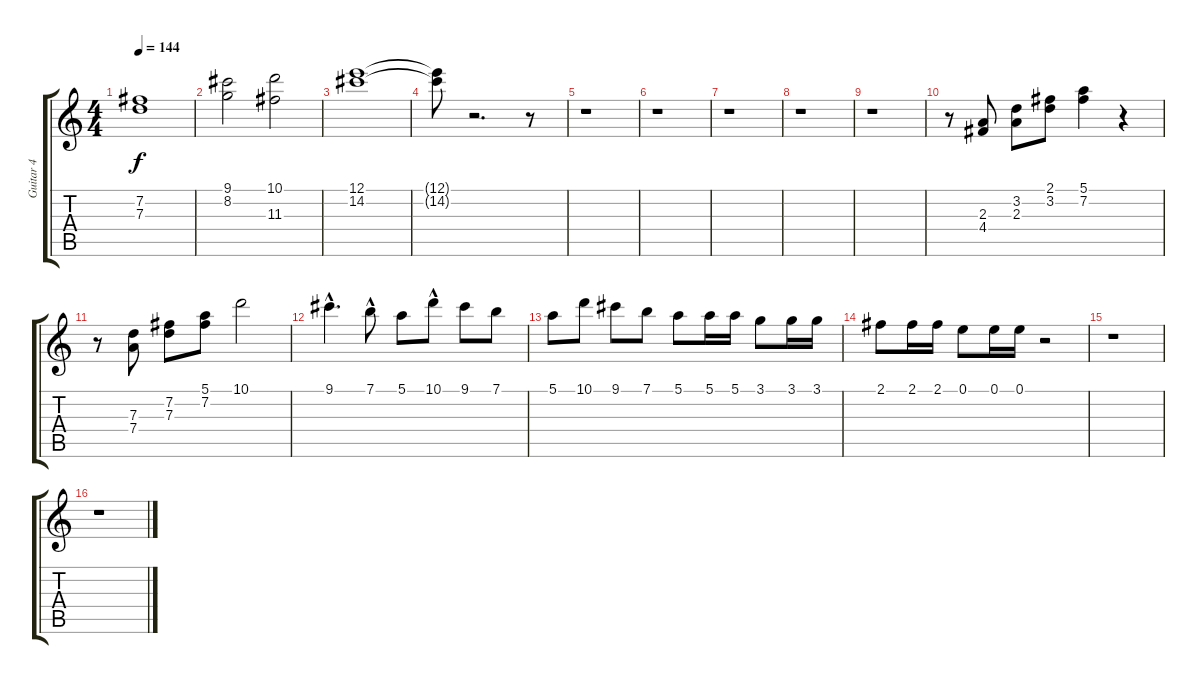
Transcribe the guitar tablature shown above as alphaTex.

\track ("Guitar 4" "Guitar 4") {instrument acousticguitarnylon}
\staff {score tabs}
\tuning (E4 B3 G3 D3 A2 E2) {hide}
\ts (4 4)
\tempo 144
\clef g2
\ks c
(7.2 7.3).1{dy f} |
(9.1 8.2).2 (10.1 11.3).2 |
(12.1 14.2).1 |
(12.1{t} 14.2{t}).8 r.2{d} r.8 |
r.1 |
r.1 |
r.1 |
r.1 |
r.1 |
r.8 (2.3 4.4).8 (3.2 2.3).8 (2.1 3.2).8 (5.1 7.2).4 r.4 |
r.8 (7.3 7.4).8 (7.2 7.3).8 (5.1 7.2).8 10.1.2 |
9.1{hac}.4{d} 7.1{hac}.8 5.1.8 10.1{hac}.8 9.1.8 7.1.8 |
5.1.8 10.1.8 9.1.8 7.1.8 5.1.8 5.1.16 5.1.16 3.1.8 3.1.16 3.1.16 |
2.1.8 2.1.16 2.1.16 0.1.8 0.1.16 0.1.16 r.2 |
r.1 |
r.1
